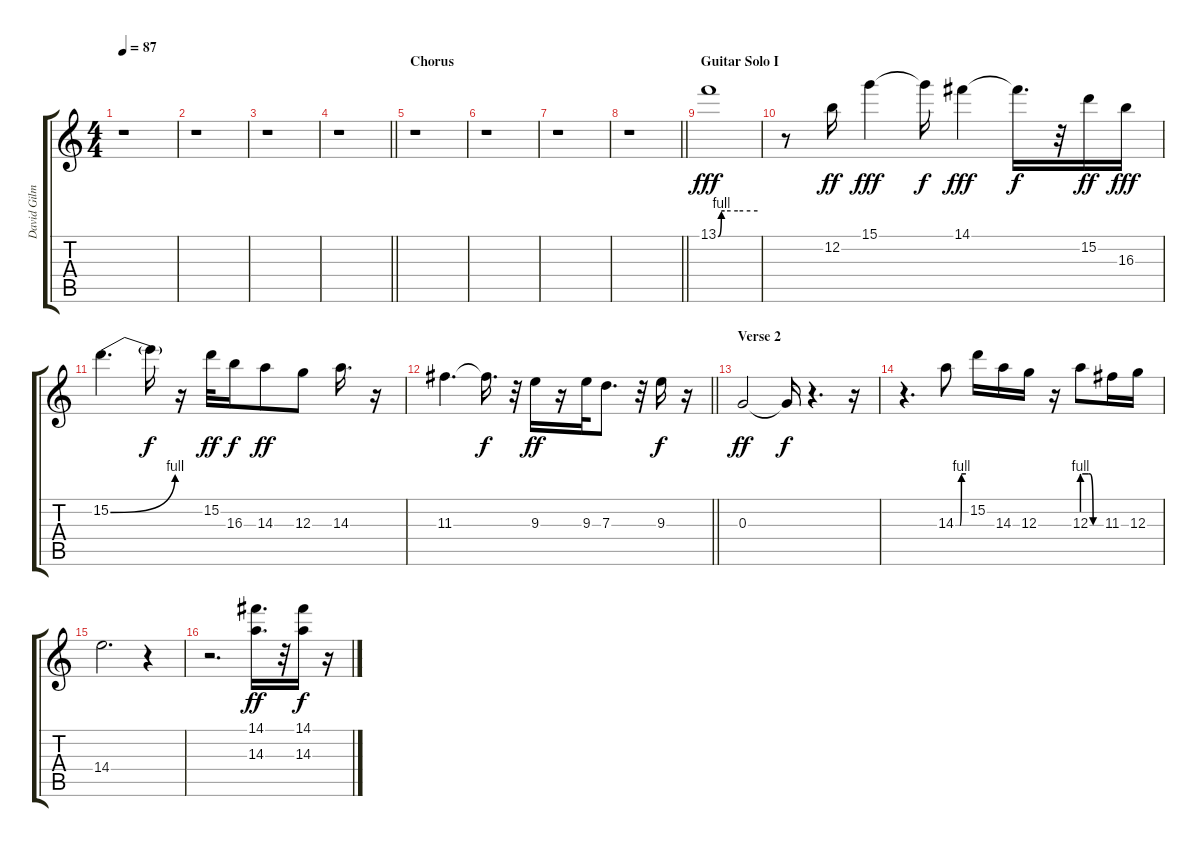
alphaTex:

\track ("David Gilmour (Solo Guitar)" "David Gilm") {instrument distortionguitar}
\staff {score tabs}
\tuning (E4 B3 G3 D3 A2 E2) {hide}
\ts (4 4)
\tempo 87
\clef g2
\ks c
r.1{dy fff} |
r.1 |
r.1 |
\barLineRight lightlight
r.1 |
\section ("" "Chorus")
r.1 |
r.1 |
r.1 |
\barLineRight lightlight
r.1 |
\section ("" "Guitar Solo I")
13.1{be (custom 0 0 5 4 10 4 30 4 60 4)}.1 |
r.8 12.2.16{dy ff} 15.1.4{dy fff} 15.1{t}.16{dy f} 14.1.4{dy fff} 14.1{t}.16{d dy f} r.32 15.2.16{dy ff} 16.3.16{dy fff} |
15.2{be (bend 0 0 60 4)}.4{d} 15.2{t}.16{dy f} r.16 15.2.32{dy ff} 16.3.16{dy f} 14.3.8{dy ff} 12.3.8 14.3.16{d} r.16 |
\barLineRight lightlight
11.3.4{d} 11.3{t}.16{d dy f} r.32 9.3.16{dy ff} r.16 9.3.32 7.3.8{d} r.32 9.3.16{dy f} r.16 |
\section ("" "Verse 2")
0.3.2{dy ff} 0.3{t}.16{dy f} r.4{d} r.16 |
r.4{d} 14.3{be (custom 0 0 25 0 34 4 60 4)}.8 15.2.16 14.3.16 12.3.16 r.16 12.3{be (custom 0 4 20 4 25 4 35 0 40 0 60 0)}.8 11.3.16 12.3.16 |
14.4.2{d} r.4 |
r.2{d} (14.1 14.3).16{d dy ff} r.32 (14.1 14.3).16{dy f} r.16
